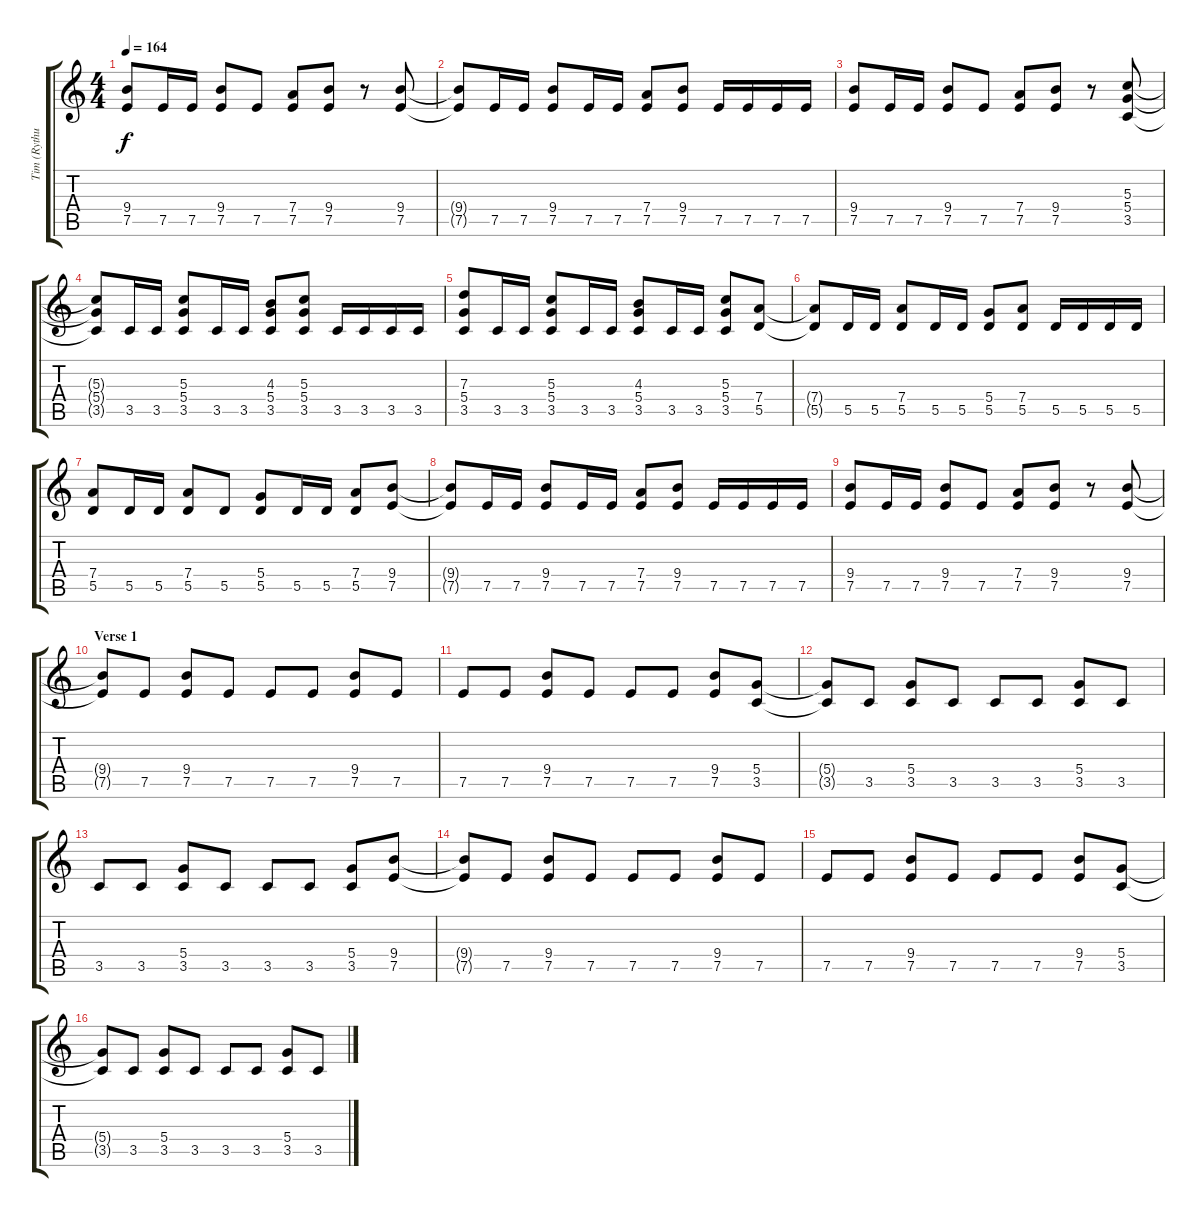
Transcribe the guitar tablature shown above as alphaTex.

\track ("Tim (Rythum)" "Tim (Rythu") {instrument distortionguitar}
\staff {score tabs}
\tuning (E4 B3 G3 D3 A2 E2) {hide}
\ts (4 4)
\tempo 164
\clef g2
\ks c
(9.4 7.5).8{dy f} 7.5.16 7.5.16 (9.4 7.5).8 7.5.8 (7.4 7.5).8 (9.4 7.5).8 r.8 (9.4 7.5).8 |
(9.4{t} 7.5{t}).8 7.5.16 7.5.16 (9.4 7.5).8 7.5.16 7.5.16 (7.4 7.5).8 (9.4 7.5).8 7.5.16 7.5.16 7.5.16 7.5.16 |
(9.4 7.5).8 7.5.16 7.5.16 (9.4 7.5).8 7.5.8 (7.4 7.5).8 (9.4 7.5).8 r.8 (5.3 5.4 3.5).8 |
(5.3{t} 5.4{t} 3.5{t}).8 3.5.16 3.5.16 (5.3 5.4 3.5).8 3.5.16 3.5.16 (4.3 5.4 3.5).8 (5.3 5.4 3.5).8 3.5.16 3.5.16 3.5.16 3.5.16 |
(7.3 5.4 3.5).8 3.5.16 3.5.16 (5.3 5.4 3.5).8 3.5.16 3.5.16 (4.3 5.4 3.5).8 3.5.16 3.5.16 (5.3 5.4 3.5).8 (7.4 5.5).8 |
(7.4{t} 5.5{t}).8 5.5.16 5.5.16 (7.4 5.5).8 5.5.16 5.5.16 (5.4 5.5).8 (7.4 5.5).8 5.5.16 5.5.16 5.5.16 5.5.16 |
(7.4 5.5).8 5.5.16 5.5.16 (7.4 5.5).8 5.5.8 (5.4 5.5).8 5.5.16 5.5.16 (7.4 5.5).8 (9.4 7.5).8 |
(9.4{t} 7.5{t}).8 7.5.16 7.5.16 (9.4 7.5).8 7.5.16 7.5.16 (7.4 7.5).8 (9.4 7.5).8 7.5.16 7.5.16 7.5.16 7.5.16 |
(9.4 7.5).8 7.5.16 7.5.16 (9.4 7.5).8 7.5.8 (7.4 7.5).8 (9.4 7.5).8 r.8 (9.4 7.5).8 |
\section ("" "Verse 1")
(9.4{t} 7.5{t}).8 7.5.8 (9.4 7.5).8 7.5.8 7.5.8 7.5.8 (9.4 7.5).8 7.5.8 |
7.5.8 7.5.8 (9.4 7.5).8 7.5.8 7.5.8 7.5.8 (9.4 7.5).8 (5.4 3.5).8 |
(5.4{t} 3.5{t}).8 3.5.8 (5.4 3.5).8 3.5.8 3.5.8 3.5.8 (5.4 3.5).8 3.5.8 |
3.5.8 3.5.8 (5.4 3.5).8 3.5.8 3.5.8 3.5.8 (5.4 3.5).8 (9.4 7.5).8 |
(9.4{t} 7.5{t}).8 7.5.8 (9.4 7.5).8 7.5.8 7.5.8 7.5.8 (9.4 7.5).8 7.5.8 |
7.5.8 7.5.8 (9.4 7.5).8 7.5.8 7.5.8 7.5.8 (9.4 7.5).8 (5.4 3.5).8 |
(5.4{t} 3.5{t}).8 3.5.8 (5.4 3.5).8 3.5.8 3.5.8 3.5.8 (5.4 3.5).8 3.5.8
